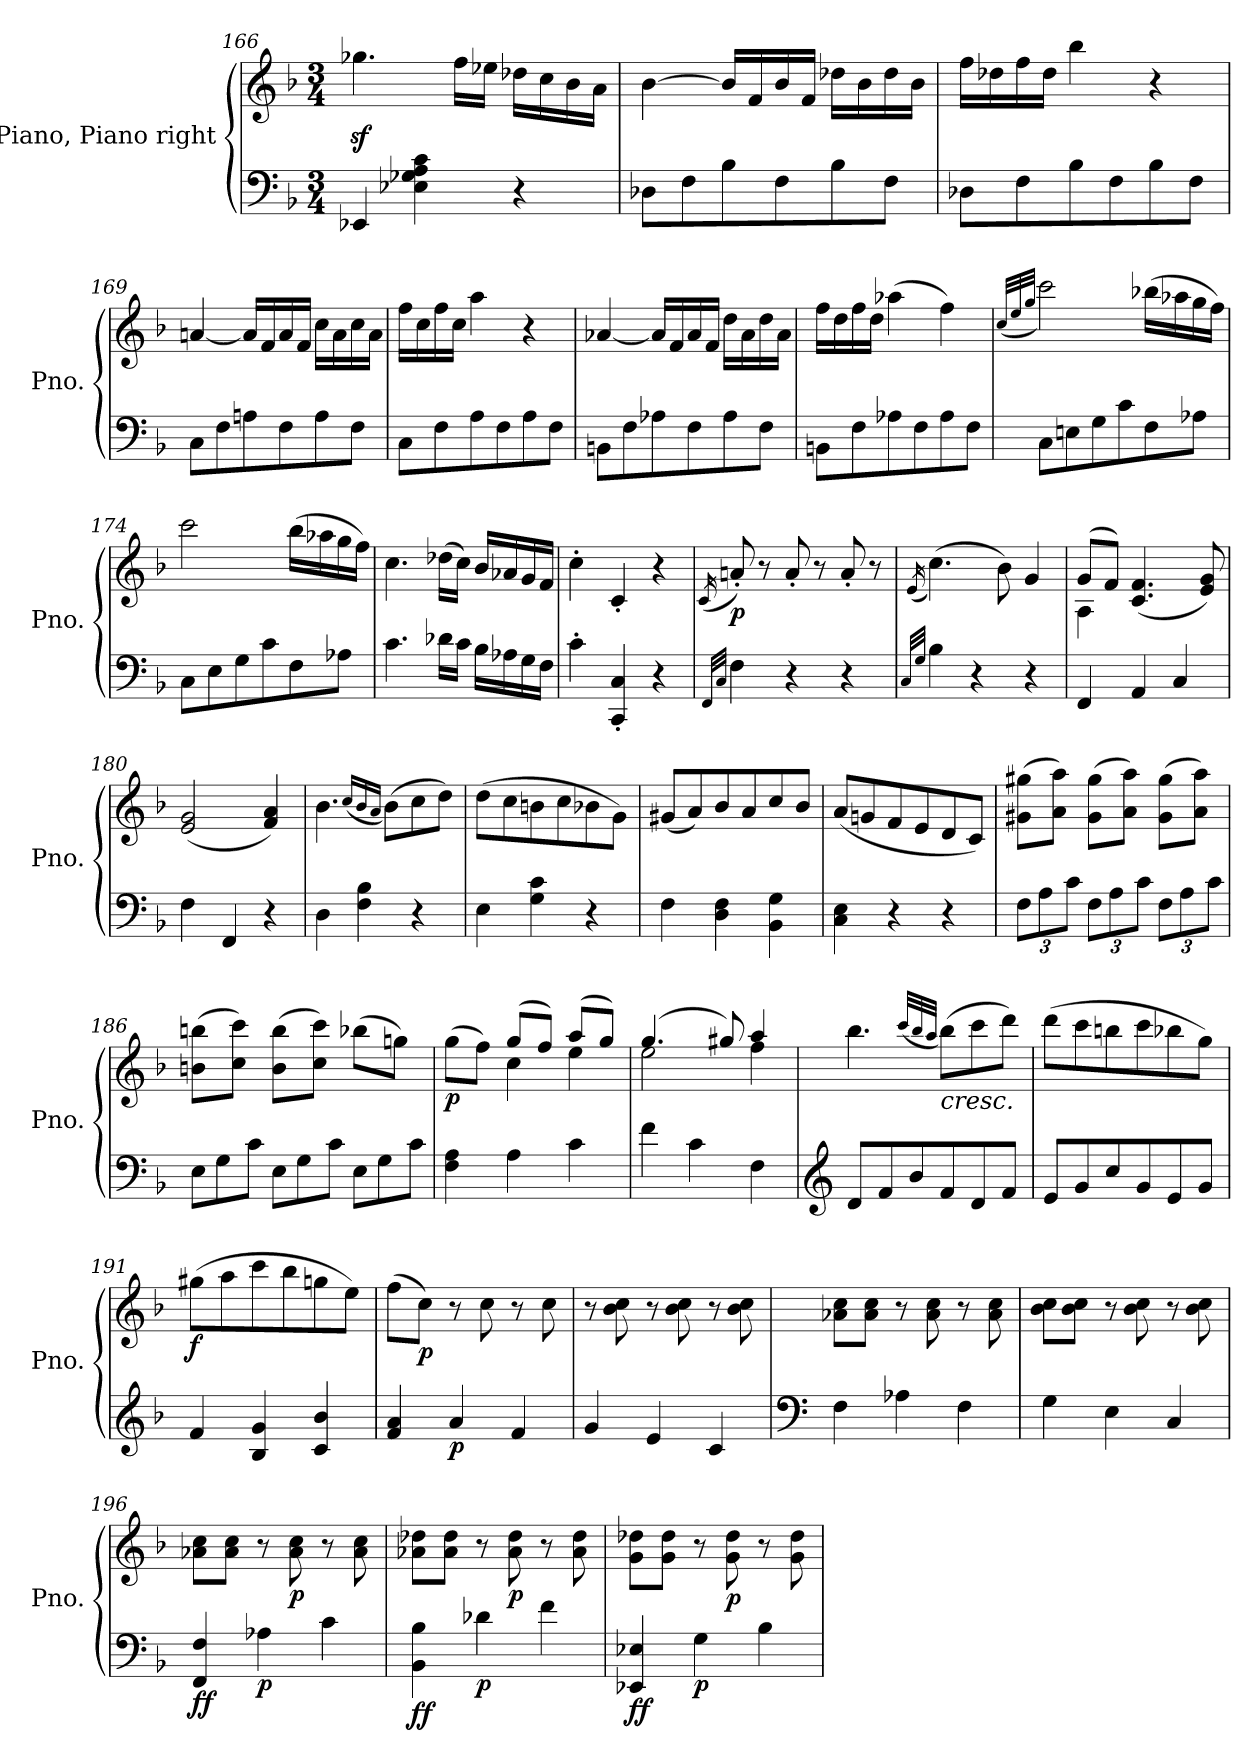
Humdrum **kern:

**kern	**kern	**dynam
*part1	*part1	*part1
*staff2	*staff1	*staff1/2
*I"Piano, Piano right	*	*
*I'Pno.	*	*
*clefF4	*clefG2	*
*k[b-]	*k[b-]	*
*M3/4	*M3/4	*
=166	=166	=166
4EE-X/	4.gg-Xz<\	.
4E-X\ 4G-X\ 4A\ 4c\	.	.
.	16ff\LL	.
.	16ee-X\JJ	.
4r	16dd-X\LL	.
.	16cc\	.
.	16b-\	.
.	16a\JJ	.
=167	=167	=167
8D-X\L	[4b-\	.
8F\	.	.
8B-\	16b-/LL]	.
.	16f/	.
8F\	16b-/	.
.	16f/JJ	.
8B-\	16dd-X\LL	.
.	16b-\	.
8F\J	16dd-\	.
.	16b-\JJ	.
=168	=168	=168
8D-X\L	16ff\LL	.
.	16dd-X\	.
8F\	16ff\	.
.	16dd-\JJ	.
8B-\	4bb-\	.
8F\	.	.
8B-\	4r	.
8F\J	.	.
=169	=169	=169
8C\L	[4an/	.
8F\	.	.
8An\	16a/LL]	.
.	16f/	.
8F\	16a/	.
.	16f/JJ	.
8A\	16cc\LL	.
.	16a\	.
8F\J	16cc\	.
.	16a\JJ	.
=170	=170	=170
8C\L	16ff\LL	.
.	16cc\	.
8F\	16ff\	.
.	16cc\JJ	.
8A\	4aa\	.
8F\	.	.
8A\	4r	.
8F\J	.	.
=171	=171	=171
8BBn\L	[4a-X/	.
8F\	.	.
8A-X\	16a-/LL]	.
.	16f/	.
8F\	16a-/	.
.	16f/JJ	.
8A-\	16dd\LL	.
.	16a-\	.
8F\J	16dd\	.
.	16a-\JJ	.
=172	=172	=172
8BBn\L	16ff\LL	.
.	16dd\	.
8F\	16ff\	.
.	16dd\JJ	.
8A-X\	(>4aa-X\	.
8F\	.	.
8A-\	4ff\)	.
8F\J	.	.
=173	=173	=173
.	(>32qcc/LLL	.
.	32qee/	.
.	32qgg/JJJ	.
8C\L	2ccc\)	.
8En\	.	.
8G\	.	.
8c\	.	.
8F\	(>16bb-X\LL	.
.	16aa-X\	.
8A-X\J	16gg\	.
.	16ff\JJ)	.
=174	=174	=174
8C\L	2ccc\	.
8E\	.	.
8G\	.	.
8c\	.	.
8F\	(>16bb-\LL	.
.	16aa-X\	.
8A-X\J	16gg\	.
.	16ff\JJ)	.
=175	=175	=175
4.c\	4.cc\	.
16d-X\LL	(>16dd-X\LL	.
16c\JJ	16cc\JJ)	.
16B-\LL	16b-/LL	.
16A-X\	16a-X/	.
16G\	16g/	.
16F\JJ	16f/JJ	.
=176	=176	=176
4c'\	4cc'\	.
4CC/' 4C/'	4c'/	.
4r	4r	.
=177	=177	=177
32qFF/LLL	.	.
32qC/JJJ	(<16qc/	.
!	!	!LO:DY:b
4F\	8an'/)	p
.	8r	.
4r	8a'/	.
.	8r	.
4r	8a'/	.
.	8r	.
=178	=178	=178
32qC/LLL	.	.
32qG/JJJ	(>16qe/	.
4B-\	(>4.cc\)	.
4r	.	.
.	8b-\)	.
4r	4g/	.
=179	=179	=179
*	*^	*
4FF/	(>8g/L	4A\	.
.	8f/J)	.	.
4AA/	(<4.c/ 4.f/	2ryy	.
4C/	.	.	.
.	8e/ 8g/)	.	.
*	*v	*v	*
=180	=180	=180
4F\	(<2e/ 2g/	.
4FF/	.	.
4r	4f/ 4a/)	.
=181	=181	=181
4D\	4.b-\	.
4F\ 4B-\	.	.
.	(<16qcc/LL	.
.	16qb-/	.
.	16qa/JJ	.
.	(>8b-\L)	.
4r	8cc\	.
.	8dd\J)	.
=182	=182	=182
4E\	(>8dd\L	.
.	8cc\	.
4G\ 4c\	8bn\	.
.	8cc\	.
4r	8b-X\	.
.	8g\J)	.
=183	=183	=183
4F\	(<8g#X/L	.
.	8a/)	.
4D\ 4F\	8b-/	.
.	8a/	.
4BB-\ 4G\	8cc/	.
.	8b-/J	.
=184	=184	=184
4C\ 4E\	(<8a/L	.
.	8gn/	.
4r	8f/	.
.	8e/	.
4r	8d/	.
.	8c/J)	.
=185	=185	=185
*Xbrackettup	*	*
12F\L	(>8g#X\ 8gg#X\L	.
12A\	.	.
.	8a\ 8aa\J)	.
12c\J	.	.
12F\L	(>8g#\ 8gg#\L	.
12A\	.	.
.	8a\ 8aa\J)	.
12c\J	.	.
12F\L	(>8g#\ 8gg#\L	.
12A\	.	.
.	8a\ 8aa\J)	.
12c\J	.	.
=186	=186	=186
*Xtuplet	*	*
12E\L	(>8bn\ 8bbn\L	.
12G\	.	.
.	8cc\ 8ccc\J)	.
12c\J	.	.
12E\L	(>8b\ 8bb\L	.
12G\	.	.
.	8cc\ 8ccc\J)	.
12c\J	.	.
12E\L	(>8bb-X\L	.
12G\	.	.
.	8ggn\J)	.
12c\J	.	.
=187	=187	=187
*	*^	*
!	!	!	!LO:DY:b
4F\ 4A\	(>8gg\L	4ryy	p
.	8ff\J)	.	.
4A\	(>8gg/L	4cc\	.
.	8ff/J)	.	.
4c\	(>8aa/L	4ee\	.
.	8gg/J)	.	.
=188	=188	=188	=188
4f\	(>4.gg/	2ee\	.
4c\	.	.	.
.	8gg#X/)	.	.
4F\	4aa/	4ff\	.
*	*v	*v	*
=189	=189	=189
*clefG2	*	*
8d/L	4.bb-\	.
8f/	.	.
8b-/	.	.
.	(<32qccc/LLL	.
.	32qbb-/	.
.	32qaa/JJJ	.
!	!LO:TX:b:i:t=cresc.	!
8f/	(>8bb-\L)	.
8d/	8ccc\	.
8f/J	8ddd\J)	.
=190	=190	=190
8e/L	(>8ddd\L	.
8g/	8ccc\	.
8cc/	8bbn\	.
8g/	8ccc\	.
8e/	8bb-X\	.
8g/J	8gg\J)	.
=191	=191	=191
!	!	!LO:DY:b
4f/	(>8gg#X\L	f
.	8aa\	.
4B-/ 4g/	8ccc\	.
.	8bb-\	.
4c/ 4b-/	8ggn\	.
.	8ee\J)	.
=192	=192	=192
4f/ 4a/	(>8ff\L	.
!	!	!LO:DY:b
.	8cc\J)	p
!	!	!LO:DY:b=2
4a/	8r	p
.	8cc\	.
4f/	8r	.
.	8cc\	.
=193	=193	=193
4g/	8r	.
.	8b-\ 8cc\	.
4e/	8r	.
.	8b-\ 8cc\	.
4c/	8r	.
.	8b-\ 8cc\	.
=194	=194	=194
*clefF4	*	*
4F\	8a-X\ 8cc\L	.
.	8a-\ 8cc\J	.
4A-X\	8r	.
.	8a-\ 8cc\	.
4F\	8r	.
.	8a-\ 8cc\	.
=195	=195	=195
4G\	8b-\ 8cc\L	.
.	8b-\ 8cc\J	.
4E\	8r	.
.	8b-\ 8cc\	.
4C/	8r	.
.	8b-\ 8cc\	.
=196	=196	=196
!	!	!LO:DY:b=2
!	!	!LO:DY:n=1:b
4FF/ 4F/	8a-X\ 8cc\L	f f
.	8a-\ 8cc\J	.
!	!	!LO:DY:n=2:b=2
4A-X\	8r	p
!	!	!LO:DY:n=3:b
.	8a-\ 8cc\	p
4c\	8r	.
.	8a-\ 8cc\	.
=197	=197	=197
!	!	!LO:DY:b=2
!	!	!LO:DY:n=1:b
4BB-\ 4B-\	8a-X\ 8dd-X\L	f f
.	8a-\ 8dd-\J	.
!	!	!LO:DY:n=2:b=2
4d-X\	8r	p
!	!	!LO:DY:n=3:b
.	8a-\ 8dd-\	p
4f\	8r	.
.	8a-\ 8dd-\	.
=198	=198	=198
!	!	!LO:DY:b=2
!	!	!LO:DY:n=1:b
4EE-X/ 4E-X/	8g\ 8dd-X\L	f f
.	8g\ 8dd-\J	.
!	!	!LO:DY:n=2:b=2
4G\	8r	p
!	!	!LO:DY:n=3:b
.	8g\ 8dd-\	p
4B-\	8r	.
.	8g\ 8dd-\	.
=	=	=
*-	*-	*-
